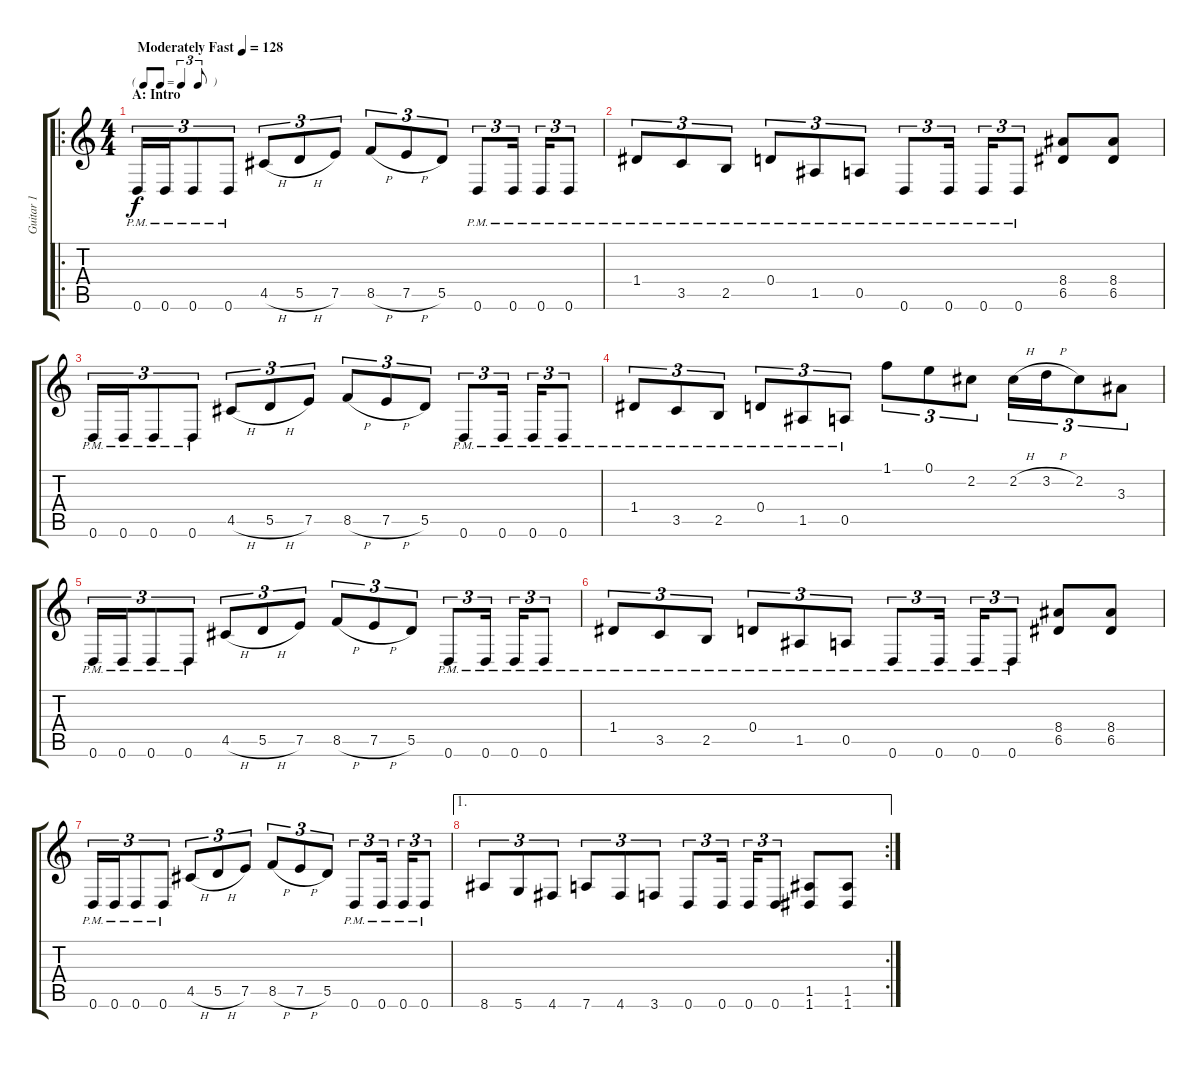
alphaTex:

\track ("Guitar 1" "Guitar 1") {instrument distortionguitar}
\staff {score tabs}
\tuning (E4 B3 G3 D3 A2 D2) {hide}
\ro
\ts (4 4)
\tf triplet8th
\section ("" "A: Intro")
\tempo (128 "Moderately Fast")
\clef g2
\ks c
0.6{pm}.16{tu (3 2) dy f instrument distortionguitar} 0.6{pm}.16{tu (3 2)} 0.6{pm}.8{tu (3 2)} 0.6{pm}.8{tu (3 2)} 4.5{h}.8{tu (3 2)} 5.5{h}.8{tu (3 2)} 7.5.8{tu (3 2)} 8.5{h}.8{tu (3 2)} 7.5{h}.8{tu (3 2)} 5.5.8{tu (3 2)} 0.6{pm}.8{tu (3 2)} 0.6{pm}.16{tu (3 2)} 0.6{pm}.16{tu (3 2)} 0.6{pm}.8{tu (3 2)} |
1.4{pm}.8{tu (3 2)} 3.5{pm}.8{tu (3 2)} 2.5{pm}.8{tu (3 2)} 0.4{pm}.8{tu (3 2)} 1.5{pm}.8{tu (3 2)} 0.5{pm}.8{tu (3 2)} 0.6{pm}.8{tu (3 2)} 0.6{pm}.16{tu (3 2)} 0.6{pm}.16{tu (3 2)} 0.6{pm}.8{tu (3 2)} (8.4 6.5).8 (8.4 6.5).8 |
0.6{pm}.16{tu (3 2)} 0.6{pm}.16{tu (3 2)} 0.6{pm}.8{tu (3 2)} 0.6{pm}.8{tu (3 2)} 4.5{h}.8{tu (3 2)} 5.5{h}.8{tu (3 2)} 7.5.8{tu (3 2)} 8.5{h}.8{tu (3 2)} 7.5{h}.8{tu (3 2)} 5.5.8{tu (3 2)} 0.6{pm}.8{tu (3 2)} 0.6{pm}.16{tu (3 2)} 0.6{pm}.16{tu (3 2)} 0.6{pm}.8{tu (3 2)} |
1.4{pm}.8{tu (3 2)} 3.5{pm}.8{tu (3 2)} 2.5{pm}.8{tu (3 2)} 0.4{pm}.8{tu (3 2)} 1.5{pm}.8{tu (3 2)} 0.5{pm}.8{tu (3 2)} 1.1.8{tu (3 2)} 0.1.8{tu (3 2)} 2.2.8{tu (3 2)} 2.2{h}.16{tu (3 2)} 3.2{h}.16{tu (3 2)} 2.2.8{tu (3 2)} 3.3.8{tu (3 2)} |
0.6{pm}.16{tu (3 2)} 0.6{pm}.16{tu (3 2)} 0.6{pm}.8{tu (3 2)} 0.6{pm}.8{tu (3 2)} 4.5{h}.8{tu (3 2)} 5.5{h}.8{tu (3 2)} 7.5.8{tu (3 2)} 8.5{h}.8{tu (3 2)} 7.5{h}.8{tu (3 2)} 5.5.8{tu (3 2)} 0.6{pm}.8{tu (3 2)} 0.6{pm}.16{tu (3 2)} 0.6{pm}.16{tu (3 2)} 0.6{pm}.8{tu (3 2)} |
1.4{pm}.8{tu (3 2)} 3.5{pm}.8{tu (3 2)} 2.5{pm}.8{tu (3 2)} 0.4{pm}.8{tu (3 2)} 1.5{pm}.8{tu (3 2)} 0.5{pm}.8{tu (3 2)} 0.6{pm}.8{tu (3 2)} 0.6{pm}.16{tu (3 2)} 0.6{pm}.16{tu (3 2)} 0.6{pm}.8{tu (3 2)} (8.4 6.5).8 (8.4 6.5).8 |
0.6{pm}.16{tu (3 2)} 0.6{pm}.16{tu (3 2)} 0.6{pm}.8{tu (3 2)} 0.6{pm}.8{tu (3 2)} 4.5{h}.8{tu (3 2)} 5.5{h}.8{tu (3 2)} 7.5.8{tu (3 2)} 8.5{h}.8{tu (3 2)} 7.5{h}.8{tu (3 2)} 5.5.8{tu (3 2)} 0.6{pm}.8{tu (3 2)} 0.6{pm}.16{tu (3 2)} 0.6{pm}.16{tu (3 2)} 0.6{pm}.8{tu (3 2)} |
\ae 1
\rc 2
8.6.8{tu (3 2)} 5.6.8{tu (3 2)} 4.6.8{tu (3 2)} 7.6.8{tu (3 2)} 4.6.8{tu (3 2)} 3.6.8{tu (3 2)} 0.6.8{tu (3 2)} 0.6.16{tu (3 2)} 0.6.16{tu (3 2)} 0.6.8{tu (3 2)} (1.5 1.6).8 (1.5 1.6).8
